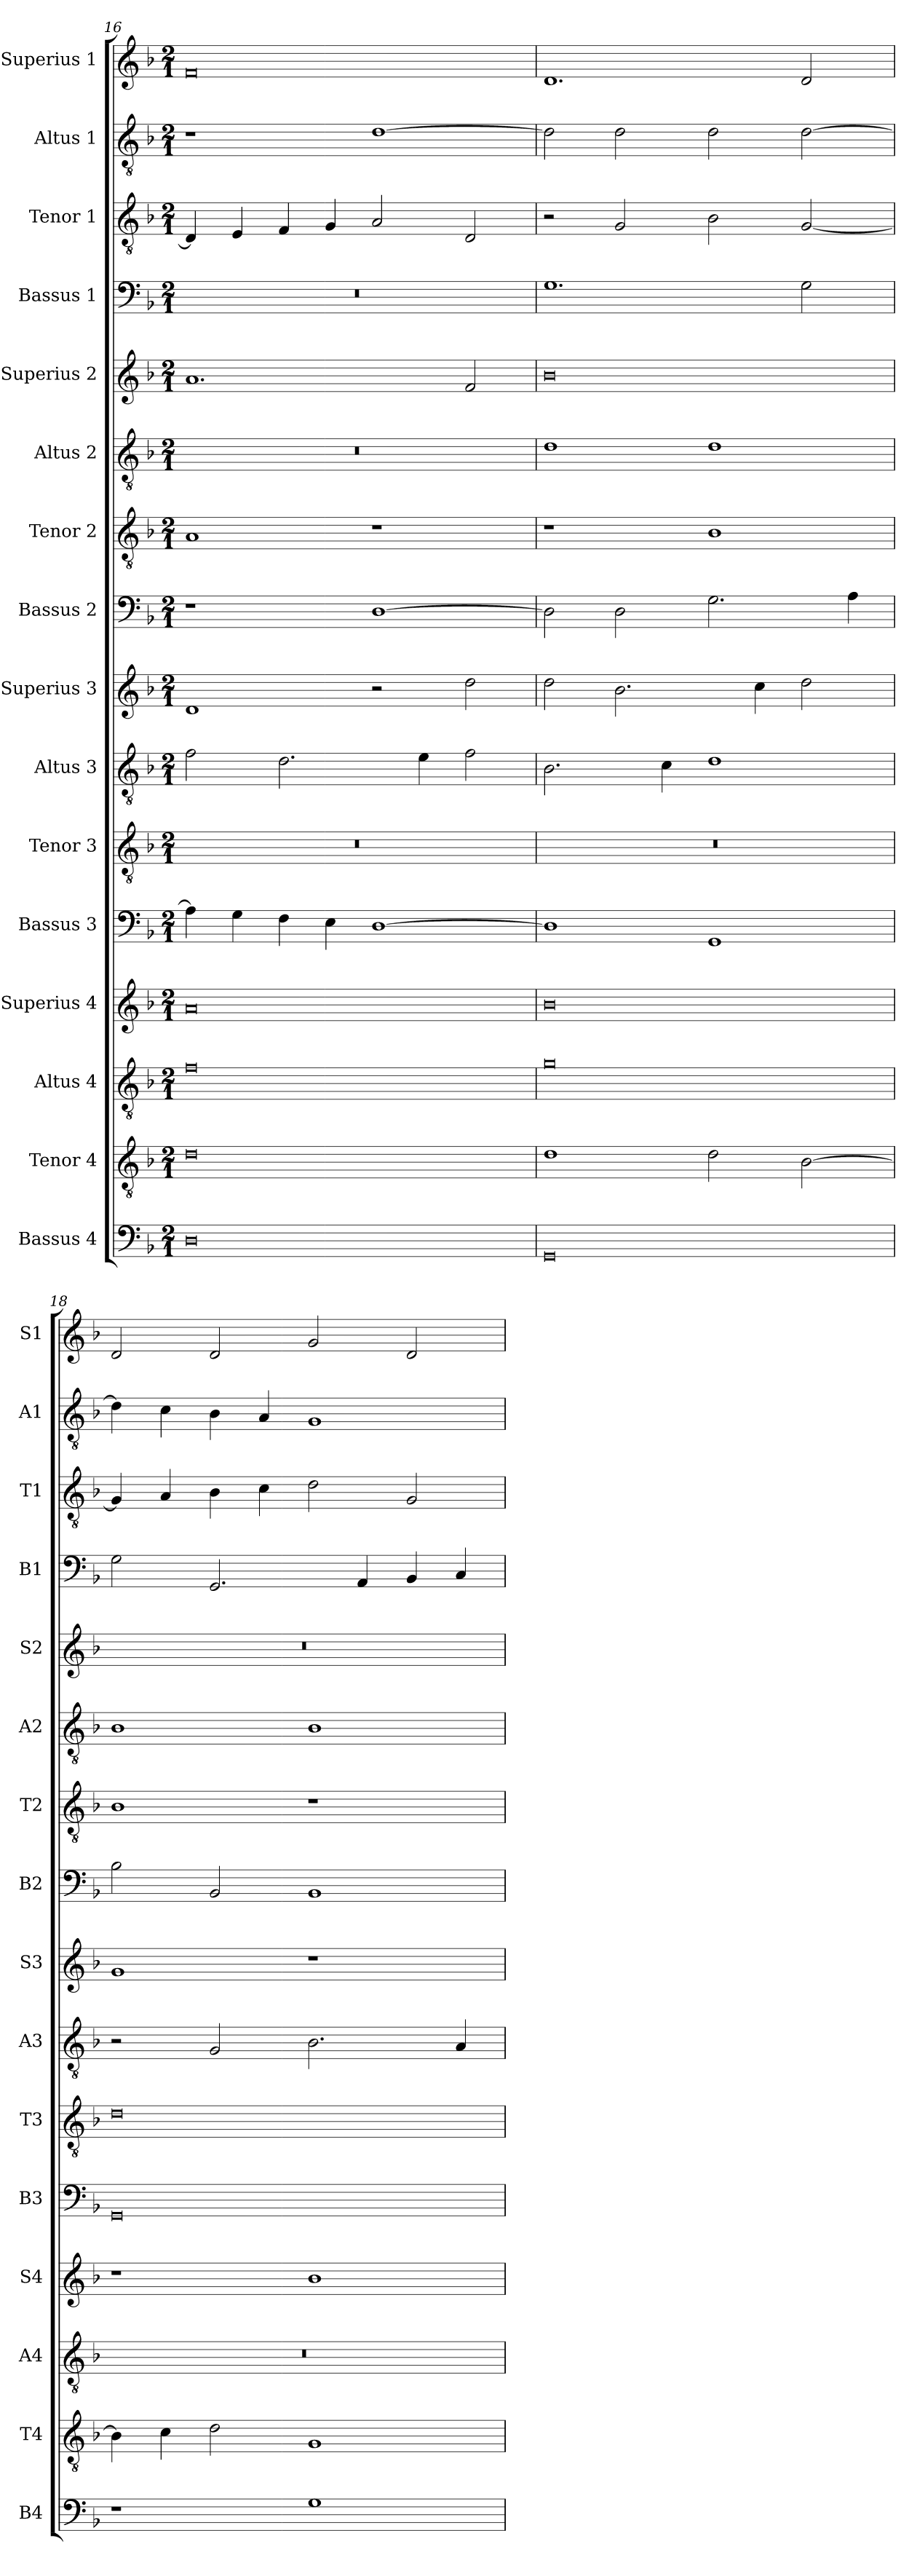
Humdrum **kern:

**kern	**kern	**kern	**kern	**kern	**kern	**kern	**kern	**kern	**kern	**kern	**kern	**kern	**kern	**kern	**kern
*part16	*part15	*part14	*part13	*part12	*part11	*part10	*part9	*part8	*part7	*part6	*part5	*part4	*part3	*part2	*part1
*staff16	*staff15	*staff14	*staff13	*staff12	*staff11	*staff10	*staff9	*staff8	*staff7	*staff6	*staff5	*staff4	*staff3	*staff2	*staff1
*I"Bassus 4	*I"Tenor 4	*I"Altus 4	*I"Superius 4	*I"Bassus 3	*I"Tenor 3	*I"Altus 3	*I"Superius 3	*I"Bassus 2	*I"Tenor 2	*I"Altus 2	*I"Superius 2	*I"Bassus 1	*I"Tenor 1	*I"Altus 1	*I"Superius 1
*I'B4	*I'T4	*I'A4	*I'S4	*I'B3	*I'T3	*I'A3	*I'S3	*I'B2	*I'T2	*I'A2	*I'S2	*I'B1	*I'T1	*I'A1	*I'S1
*clefF4	*clefGv2	*clefGv2	*clefG2	*clefF4	*clefGv2	*clefGv2	*clefG2	*clefF4	*clefGv2	*clefGv2	*clefG2	*clefF4	*clefGv2	*clefGv2	*clefG2
*k[b-]	*k[b-]	*k[b-]	*k[b-]	*k[b-]	*k[b-]	*k[b-]	*k[b-]	*k[b-]	*k[b-]	*k[b-]	*k[b-]	*k[b-]	*k[b-]	*k[b-]	*k[b-]
*M2/1	*M2/1	*M2/1	*M2/1	*M2/1	*M2/1	*M2/1	*M2/1	*M2/1	*M2/1	*M2/1	*M2/1	*M2/1	*M2/1	*M2/1	*M2/1
=16	=16	=16	=16	=16	=16	=16	=16	=16	=16	=16	=16	=16	=16	=16	=16
0D	0d	0f	0a	4A]	0r	2f	1d	1r	1A	0r	1.a	0r	4D]	1r	0f
.	.	.	.	4G	.	.	.	.	.	.	.	.	4E	.	.
.	.	.	.	4F	.	2.d	.	.	.	.	.	.	4F	.	.
.	.	.	.	4E	.	.	.	.	.	.	.	.	4G	.	.
.	.	.	.	[1D	.	.	2r	[1D	1r	.	.	.	2A	[1d	.
.	.	.	.	.	.	4e	.	.	.	.	.	.	.	.	.
.	.	.	.	.	.	2f	2dd	.	.	.	2f	.	2D	.	.
=17	=17	=17	=17	=17	=17	=17	=17	=17	=17	=17	=17	=17	=17	=17	=17
0GG	1d	0g	0b-	1D]	0r	2.B-	2dd	2D]	1r	1d	0b-	1.G	2r	2d]	1.d
.	.	.	.	.	.	.	2.b-	2D	.	.	.	.	2G	2d	.
.	.	.	.	.	.	4c	.	.	.	.	.	.	.	.	.
.	2d	.	.	1GG	.	1d	.	2.G	1B-	1d	.	.	2B-	2d	.
.	.	.	.	.	.	.	4cc	.	.	.	.	.	.	.	.
.	[2B-	.	.	.	.	.	2dd	.	.	.	.	2G	[2G	[2d	2d
.	.	.	.	.	.	.	.	4A	.	.	.	.	.	.	.
=18	=18	=18	=18	=18	=18	=18	=18	=18	=18	=18	=18	=18	=18	=18	=18
1r	4B-]	0r	1r	0GG	0d	2r	1g	2B-	1B-	1B-	0r	2G	4G]	4d]	2d
.	4c	.	.	.	.	.	.	.	.	.	.	.	4A	4c	.
.	2d	.	.	.	.	2G	.	2BB-	.	.	.	2.GG	4B-	4B-	2d
.	.	.	.	.	.	.	.	.	.	.	.	.	4c	4A	.
1G	1G	.	1b-	.	.	2.B-	1r	1BB-	1r	1B-	.	.	2d	1G	2g
.	.	.	.	.	.	.	.	.	.	.	.	4AA	.	.	.
.	.	.	.	.	.	.	.	.	.	.	.	4BB-	2G	.	2d
.	.	.	.	.	.	4A	.	.	.	.	.	4C	.	.	.
=	=	=	=	=	=	=	=	=	=	=	=	=	=	=	=
*-	*-	*-	*-	*-	*-	*-	*-	*-	*-	*-	*-	*-	*-	*-	*-
